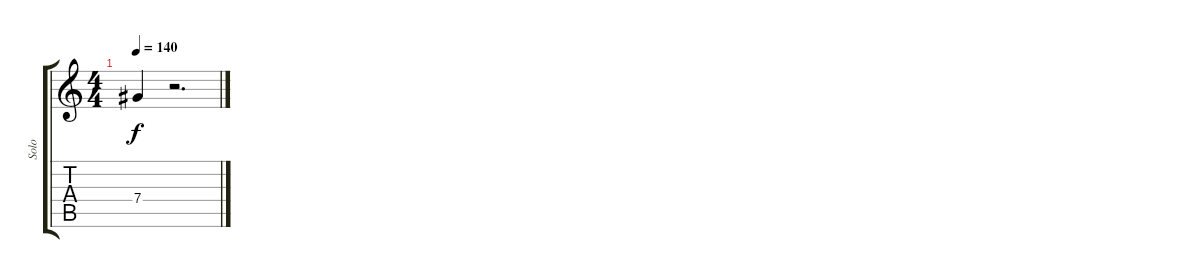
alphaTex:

\track ("Solo" "Solo") {instrument distortionguitar}
\staff {score tabs}
\tuning (Eb4 Bb3 Gb3 Db3 Ab2 Db2) {hide}
\ts (4 4)
\tempo 140
\clef g2
\ks c
7.4{t}.4{dy f} r.2{d}
